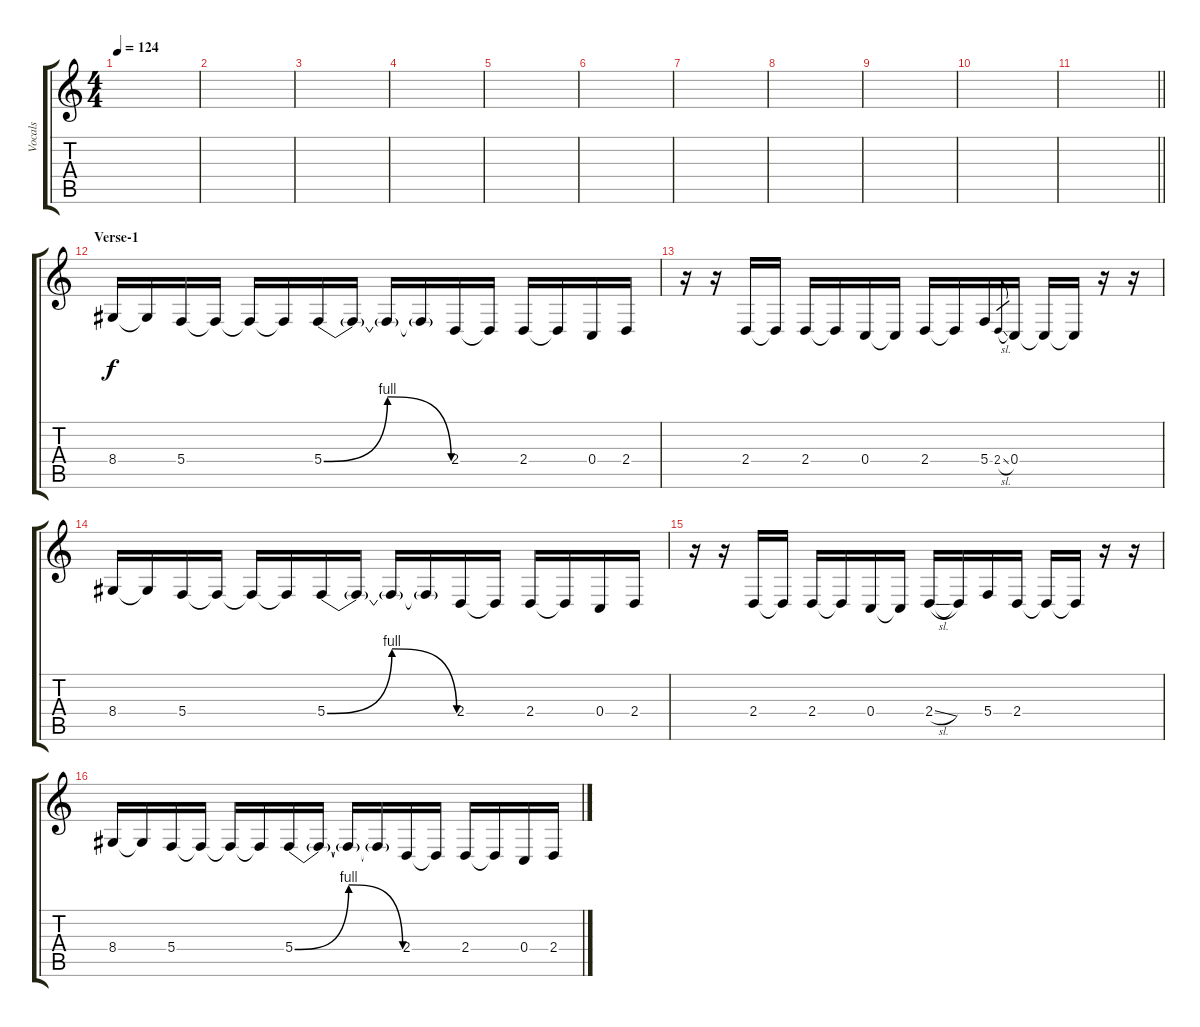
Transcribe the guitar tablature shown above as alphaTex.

\track ("Vocals" "Vocals") {instrument trumpet}
\staff {score tabs}
\tuning (D4 A3 F3 C3 G2 D2) {hide}
\ts (4 4)
\tempo 124
\clef g2
\ks c
|
|
|
|
|
|
|
|
|
|
\barLineRight lightlight
|
\section ("" "Verse-1")
8.4.16 8.4{t}.16 5.4.16 5.4{t}.16 5.4{t}.16 5.4{t}.16 5.4{be (bendrelease 0 0 29 4 50 4 60 0)}.16 5.4{t}.16 5.4{t}.16 5.4{t}.16 2.4.16 2.4{t}.16 2.4.16 2.4{t}.16 0.4.16 2.4.16 |
r.16 r.16 2.4.16 2.4{t}.16 2.4.16 2.4{t}.16 0.4.16 0.4{t}.16 2.4.16 2.4{t}.16 5.4.16 2.4{sl}.8{gr} 0.4.16 0.4{t}.16 0.4{t}.16 r.16 r.16 |
8.4.16 8.4{t}.16 5.4.16 5.4{t}.16 5.4{t}.16 5.4{t}.16 5.4{be (bendrelease 0 0 29 4 50 4 60 0)}.16 5.4{t}.16 5.4{t}.16 5.4{t}.16 2.4.16 2.4{t}.16 2.4.16 2.4{t}.16 0.4.16 2.4.16 |
r.16 r.16 2.4.16 2.4{t}.16 2.4.16 2.4{t}.16 0.4.16 0.4{t}.16 2.4{sl}.16 2.4{t}.16 5.4.16 2.4.16 2.4{t}.16 2.4{t}.16 r.16 r.16 |
8.4.16 8.4{t}.16 5.4.16 5.4{t}.16 5.4{t}.16 5.4{t}.16 5.4{be (bendrelease 0 0 29 4 50 4 60 0)}.16 5.4{t}.16 5.4{t}.16 5.4{t}.16 2.4.16 2.4{t}.16 2.4.16 2.4{t}.16 0.4.16 2.4.16
